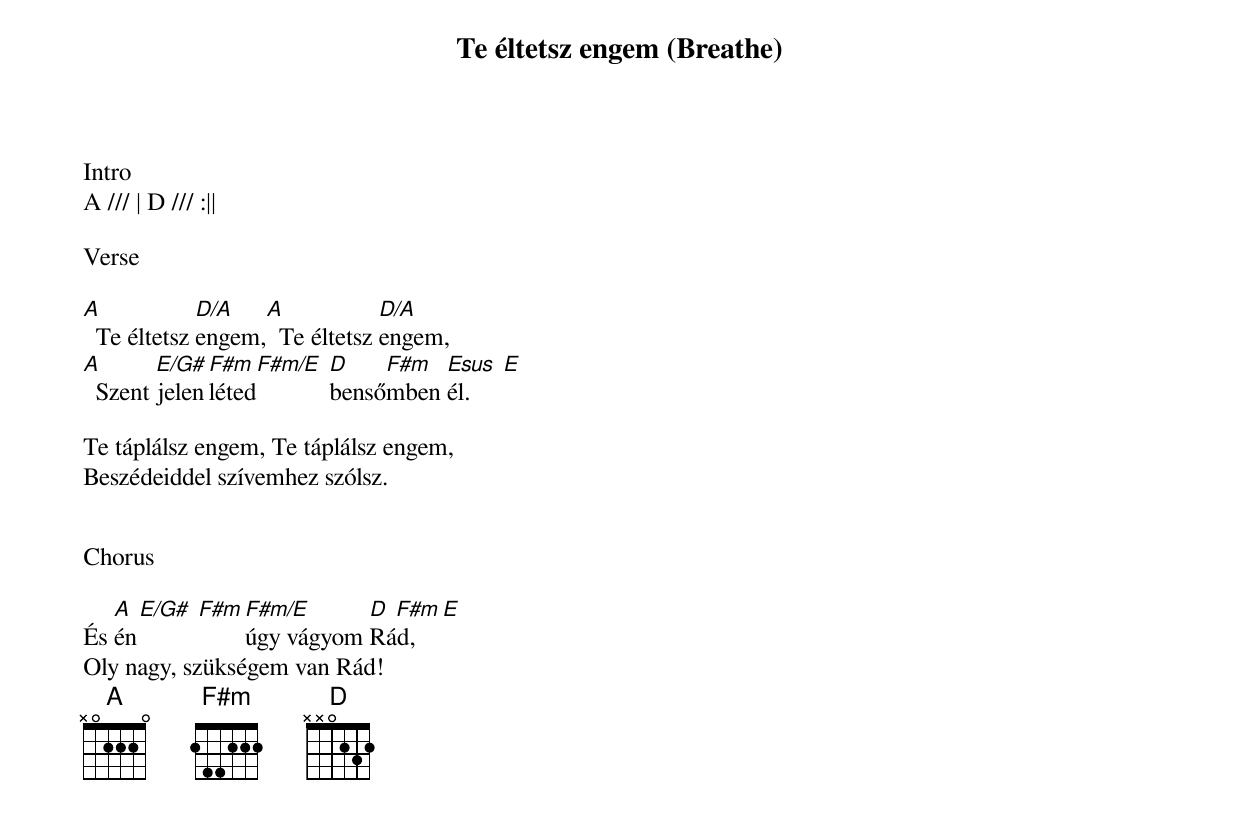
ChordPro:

{title: Te éltetsz engem (Breathe)}
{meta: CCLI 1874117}
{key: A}
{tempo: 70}
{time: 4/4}
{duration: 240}



Intro
A /// | D /// :||

Verse

[A]  Te éltetsz [D/A]engem,[A]  Te éltetsz [D/A]engem,
[A]  Szent [E/G#]jelen[F#m]léted[F#m/E] [D]benső[F#m]mben [Esus  E]él.

Te táplálsz engem, Te táplálsz engem,
Beszédeiddel szívemhez szólsz.


Chorus

És [A  E/G#  F#m]én [F#m/E]úgy vágyom [D  F#m E]Rád,
Oly nagy, szükségem van Rád!
